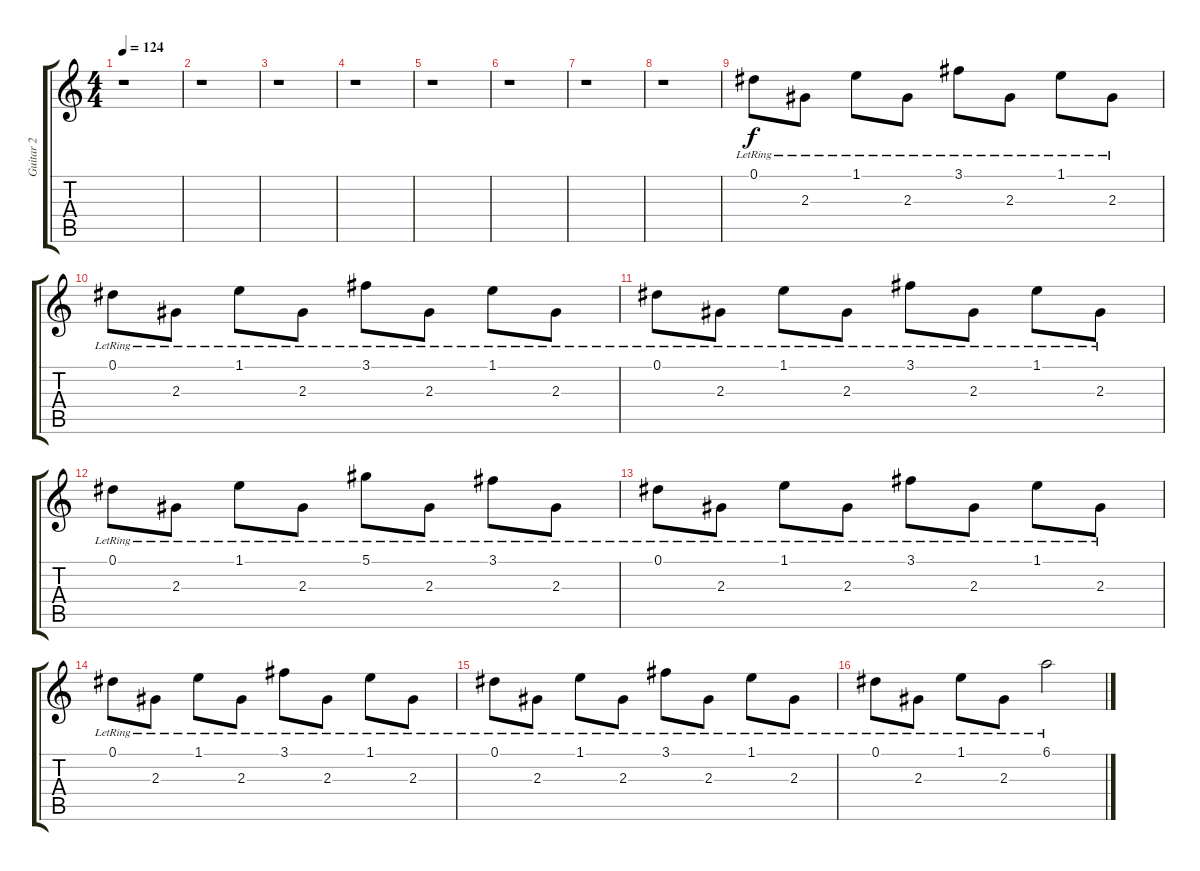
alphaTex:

\track ("Guitar 2" "Guitar 2") {instrument electricguitarjazz}
\staff {score tabs}
\tuning (Eb4 Bb3 Gb3 Db3 Ab2 Db2) {hide}
\ts (4 4)
\tempo 124
\clef g2
\ks c
r.1{dy p} |
r.1 |
r.1 |
r.1 |
r.1 |
r.1 |
r.1 |
r.1 |
0.1{lr}.8{dy f} 2.3{lr}.8 1.1{lr}.8 2.3{lr}.8 3.1{lr}.8 2.3{lr}.8 1.1{lr}.8 2.3{lr}.8 |
0.1{lr}.8 2.3{lr}.8 1.1{lr}.8 2.3{lr}.8 3.1{lr}.8 2.3{lr}.8 1.1{lr}.8 2.3{lr}.8 |
0.1{lr}.8 2.3{lr}.8 1.1{lr}.8 2.3{lr}.8 3.1{lr}.8 2.3{lr}.8 1.1{lr}.8 2.3{lr}.8 |
0.1{lr}.8 2.3{lr}.8 1.1{lr}.8 2.3{lr}.8 5.1{lr}.8 2.3{lr}.8 3.1{lr}.8 2.3{lr}.8 |
0.1{lr}.8 2.3{lr}.8 1.1{lr}.8 2.3{lr}.8 3.1{lr}.8 2.3{lr}.8 1.1{lr}.8 2.3{lr}.8 |
0.1{lr}.8 2.3{lr}.8 1.1{lr}.8 2.3{lr}.8 3.1{lr}.8 2.3{lr}.8 1.1{lr}.8 2.3{lr}.8 |
0.1{lr}.8 2.3{lr}.8 1.1{lr}.8 2.3{lr}.8 3.1{lr}.8 2.3{lr}.8 1.1{lr}.8 2.3{lr}.8 |
0.1{lr}.8 2.3{lr}.8 1.1{lr}.8 2.3{lr}.8 6.1{lr}.2
